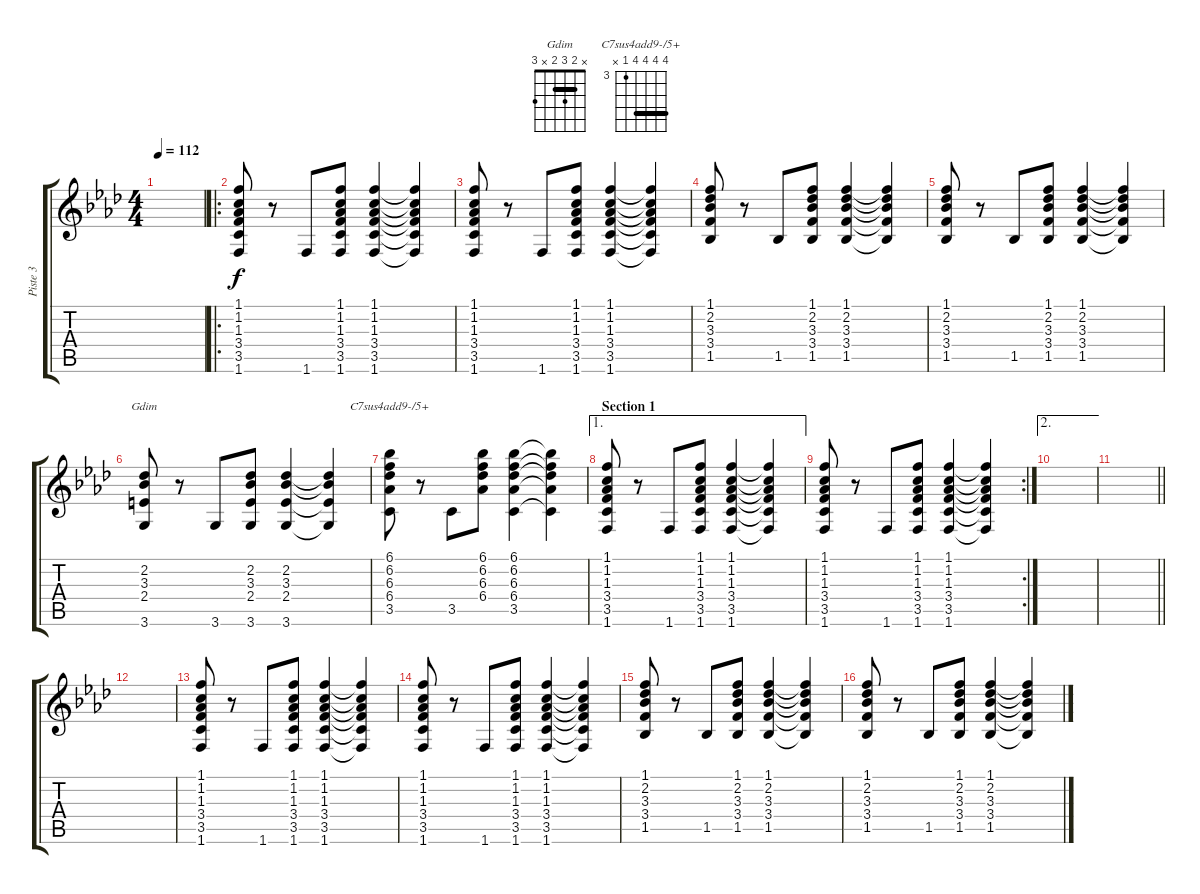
\track ("Piste 3" "Piste 3") {instrument acousticguitarnylon}
\staff {score tabs}
\tuning (E4 B3 G3 D3 A2 E2) {hide}
\chord ("Gdim" x 2 3 2 x 3) {barre 2}
\chord ("C7sus4add9-/5+" 6 6 6 6 3 x) {firstfret 3 barre 6}
\ts (4 4)
\tempo 112
\clef g2
\ks ab
|
\ro
(1.1 1.2 1.3 3.4 3.5 1.6).8 r.8 1.6.8 (1.1 1.2 1.3 3.4 3.5 1.6).8 (1.1 1.2 1.3 3.4 3.5 1.6).4 (1.1{t} 1.2{t} 1.3{t} 3.4{t} 3.5{t} 1.6{t}).4 |
(1.1 1.2 1.3 3.4 3.5 1.6).8 r.8 1.6.8 (1.1 1.2 1.3 3.4 3.5 1.6).8 (1.1 1.2 1.3 3.4 3.5 1.6).4 (1.1{t} 1.2{t} 1.3{t} 3.4{t} 3.5{t} 1.6{t}).4 |
(1.1 2.2 3.3 3.4 1.5).8 r.8 1.5.8 (1.1 2.2 3.3 3.4 1.5).8 (1.1 2.2 3.3 3.4 1.5).4 (1.1{t} 2.2{t} 3.3{t} 3.4{t} 1.5{t}).4 |
(1.1 2.2 3.3 3.4 1.5).8 r.8 1.5.8 (1.1 2.2 3.3 3.4 1.5).8 (1.1 2.2 3.3 3.4 1.5).4 (1.1{t} 2.2{t} 3.3{t} 3.4{t} 1.5{t}).4 |
(2.2 3.3 2.4 3.6).8{ch "Gdim"} r.8 3.6.8 (2.2 3.3 2.4 3.6).8 (2.2 3.3 2.4 3.6).4 (2.2{t} 3.3{t} 2.4{t} 3.6{t}).4 |
(6.1 6.2 6.3 6.4 3.5).8{ch "C7sus4add9-/5+"} r.8 3.5.8 (6.1 6.2 6.3 6.4).8 (6.1 6.2 6.3 6.4 3.5).4 (6.1{t} 6.2{t} 6.3{t} 6.4{t} 3.5{t}).4 |
\ae 1
\section ("" "Section 1")
(1.1 1.2 1.3 3.4 3.5 1.6).8 r.8 1.6.8 (1.1 1.2 1.3 3.4 3.5 1.6).8 (1.1 1.2 1.3 3.4 3.5 1.6).4 (1.1{t} 1.2{t} 1.3{t} 3.4{t} 3.5{t} 1.6{t}).4 |
\rc 2
(1.1 1.2 1.3 3.4 3.5 1.6).8 r.8 1.6.8 (1.1 1.2 1.3 3.4 3.5 1.6).8 (1.1 1.2 1.3 3.4 3.5 1.6).4 (1.1{t} 1.2{t} 1.3{t} 3.4{t} 3.5{t} 1.6{t}).4 |
\ae 2
|
\barLineRight lightlight
|
|
(1.1 1.2 1.3 3.4 3.5 1.6).8 r.8 1.6.8 (1.1 1.2 1.3 3.4 3.5 1.6).8 (1.1 1.2 1.3 3.4 3.5 1.6).4 (1.1{t} 1.2{t} 1.3{t} 3.4{t} 3.5{t} 1.6{t}).4 |
(1.1 1.2 1.3 3.4 3.5 1.6).8 r.8 1.6.8 (1.1 1.2 1.3 3.4 3.5 1.6).8 (1.1 1.2 1.3 3.4 3.5 1.6).4 (1.1{t} 1.2{t} 1.3{t} 3.4{t} 3.5{t} 1.6{t}).4 |
(1.1 2.2 3.3 3.4 1.5).8 r.8 1.5.8 (1.1 2.2 3.3 3.4 1.5).8 (1.1 2.2 3.3 3.4 1.5).4 (1.1{t} 2.2{t} 3.3{t} 3.4{t} 1.5{t}).4 |
(1.1 2.2 3.3 3.4 1.5).8 r.8 1.5.8 (1.1 2.2 3.3 3.4 1.5).8 (1.1 2.2 3.3 3.4 1.5).4 (1.1{t} 2.2{t} 3.3{t} 3.4{t} 1.5{t}).4
